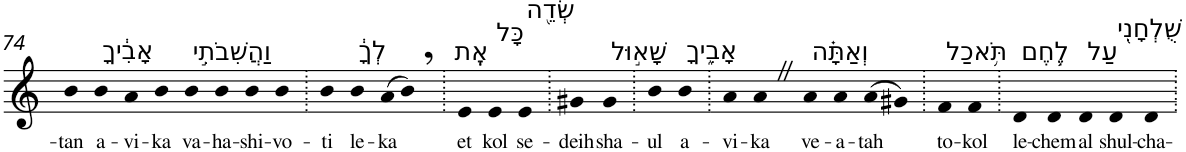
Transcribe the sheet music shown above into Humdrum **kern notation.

**kern	**text
*part1	*part1
*staff1	*staff1
*I"Piano	*
*I'Pno	*
!!LO:PB:g=z
*clefG2	*
*k[]	*
=74	=74
!	!LO:LY:b
4b	-tan
!LO:TX:a:t=אָבִ֔יךָ	!
!	!LO:LY:b
4b	a-
!	!LO:LY:b
4a	-vi-
!	!LO:LY:b
4b	-ka
!LO:TX:a:t=וַהֲשִׁבֹתִ֣י	!
!	!LO:LY:b
4b	va-
!	!LO:LY:b
4b	-ha-
!	!LO:LY:b
4b	-shi-
!	!LO:LY:b
4b	-vo-
=75.	=75.
!	!LO:LY:b
4b	-ti
!LO:TX:a:t=לְךָ֔	!
!	!LO:LY:b
4b	le-
!	!LO:LY:b
(>8a	-ka
8b,)	.
=76.	=76.
!LO:TX:a:t=אֶֽת	!
!	!LO:LY:b
4e	et
!LO:TX:a:t=כָּל	!
!	!LO:LY:b
4e	kol
!LO:TX:a:t=שְׂדֵ֖ה	!
!	!LO:LY:b
4e	se-
=77.	=77.
!	!LO:LY:b
4g#X	-deih
!LO:TX:a:t=שָׁא֣וּל	!
!	!LO:LY:b
4g#	sha-
=78.	=78.
!	!LO:LY:b
4b	-ul
!LO:TX:a:t=אָבִ֑יךָ	!
!	!LO:LY:b
4b	a-
=79.	=79.
!	!LO:LY:b
4a	-vi-
!	!LO:LY:b
4aZ	-ka
!LO:TX:a:t=וְאַתָּ֗ה	!
!	!LO:LY:b
4a	ve-
!	!LO:LY:b
4a	-a-
!	!LO:LY:b
(>8a	-tah
8g#X)	.
=80.	=80.
!LO:TX:a:t=תֹּ֥אכַל	!
!	!LO:LY:b
4f	to-
!	!LO:LY:b
4f	-kol
=81.	=81.
!LO:TX:a:t=לֶ֛חֶם	!
!	!LO:LY:b
4d	le-
!	!LO:LY:b
4d	-chem
!LO:TX:a:t=עַל	!
!	!LO:LY:b
4d	al
!LO:TX:a:t=שֻׁלְחָנִ֖י	!
!	!LO:LY:b
4d	shul-
!	!LO:LY:b
4d	-cha-
=.	=.
*-	*-
